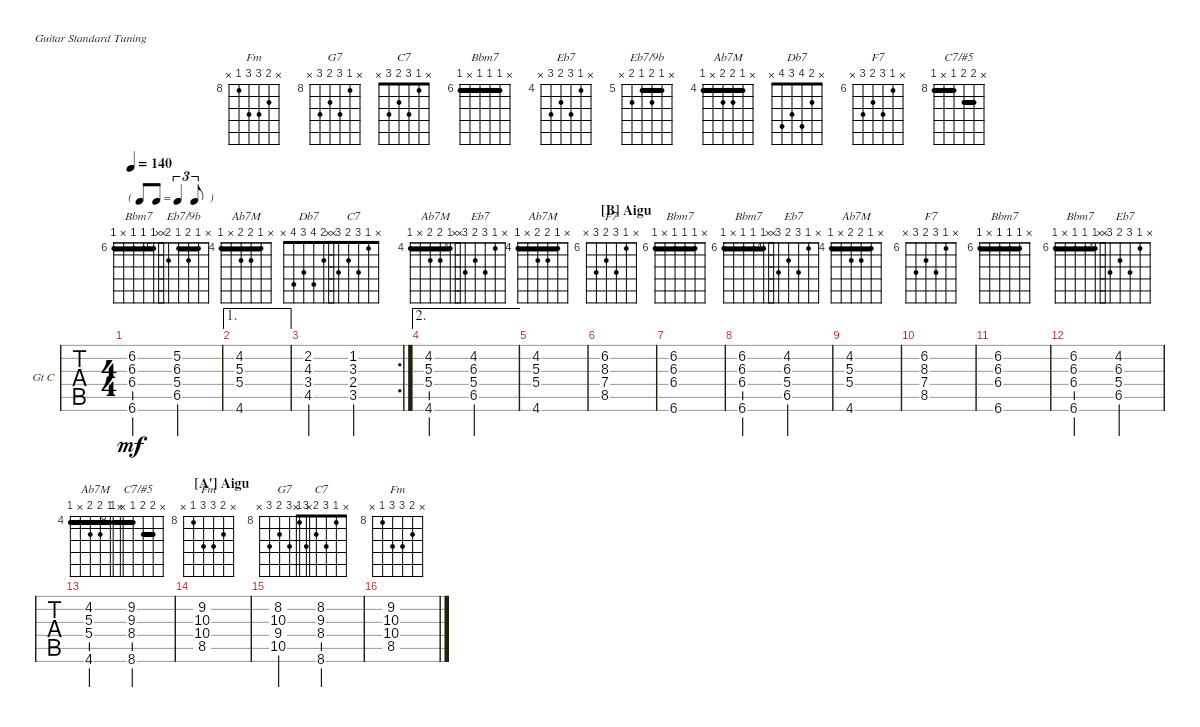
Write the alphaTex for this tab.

\defaultSystemsLayout 4
\bracketExtendMode nobrackets
\firstSystemTrackNameOrientation horizontal
\otherSystemsTrackNameOrientation horizontal
\chordDiagramsInScore
\track ("Guitar Chords" "Gt C") {instrument acousticguitarsteel}
\staff {tabs}
\tuning (E4 B3 G3 D3 A2 E2)
\chord ("Fm" x 9 10 10 8 x) {firstfret 8}
\chord ("G7" x 8 10 9 10 x) {firstfret 8}
\chord ("C7" x 8 9 8 x 8) {firstfret 8 barre (8 8)}
\chord ("Bbm7" x 6 6 6 x 6) {firstfret 6 barre (6 6 6)}
\chord ("Eb7" x 4 6 5 6 x) {firstfret 4}
\chord ("Eb7/9b" x 5 6 5 6 x) {firstfret 5 barre 5}
\chord ("Ab7M" x 4 5 5 x 4) {firstfret 4 barre 4}
\chord ("Db7" x 2 4 3 4 x)
\chord ("C7" x 1 3 2 3 x)
\chord ("F7" x 6 8 7 8 x) {firstfret 6}
\chord ("C7/#5" x 9 9 8 x 8) {firstfret 8 barre (8 9)}
\ts (4 4)
\tf triplet8th
\tempo 140
\clef g2
\scale
0.333333
\ks ab
(6.6 6.4 6.3 6.2).2{ch "Bbm7" dy mf} (6.5 5.4 6.3 5.2).2{ch "Eb7/9b"} |
\ae 1
\scale
0.322917 (4.6 5.4 5.3 4.2).1{ch "Ab7M"} |
\rc 2
\scale
0.354167 (4.5 3.4 4.3 2.2).2{ch "Db7"} (3.5 2.4 3.3 1.2).2{ch "C7"} |
\ae 2
\scale
0.322917 (4.6 5.4 5.3 4.2).2{ch "Ab7M"} (6.5 5.4 6.3 4.2).2{ch "Eb7"} |
\scale
0.333333 (4.6 5.4 5.3 4.2).1{ch "Ab7M"} |
\section ("B" "Aigu")
\scale
0.333333 (8.5 7.4 8.3 6.2).1{ch "F7"} |
\scale
0.333333 (6.6 6.4 6.3 6.2).1{ch "Bbm7"} |
\scale
0.333333 (6.6 6.4 6.3 6.2).2{ch "Bbm7"} (6.5 5.4 6.3 4.2).2{ch "Eb7"} |
\scale
0.333333 (4.6 5.4 5.3 4.2).1{ch "Ab7M"} |
\scale
0.333333 (8.5 7.4 8.3 6.2).1{ch "F7"} |
\scale
0.333333 (6.6 6.4 6.3 6.2).1{ch "Bbm7"} |
\scale
0.333333 (6.6 6.4 6.3 6.2).2{ch "Bbm7"} (6.5 5.4 6.3 4.2).2{ch "Eb7"} |
\scale
0.333333 (4.6 5.4 5.3 4.2).2{ch "Ab7M"} (8.6 8.4 9.3 9.2).2{ch "C7/#5"} |
\section ("A'" "Aigu")
\scale
0.333333 (8.5 10.4 10.3 9.2).1{ch "Fm"} |
\scale
0.333333 (10.5 9.4 10.3 8.2).2{ch "G7"} (8.6 8.4 9.3 8.2).2{ch "C7"} |
\scale
0.333333 (8.5 10.4 10.3 9.2).1{ch "Fm"}
